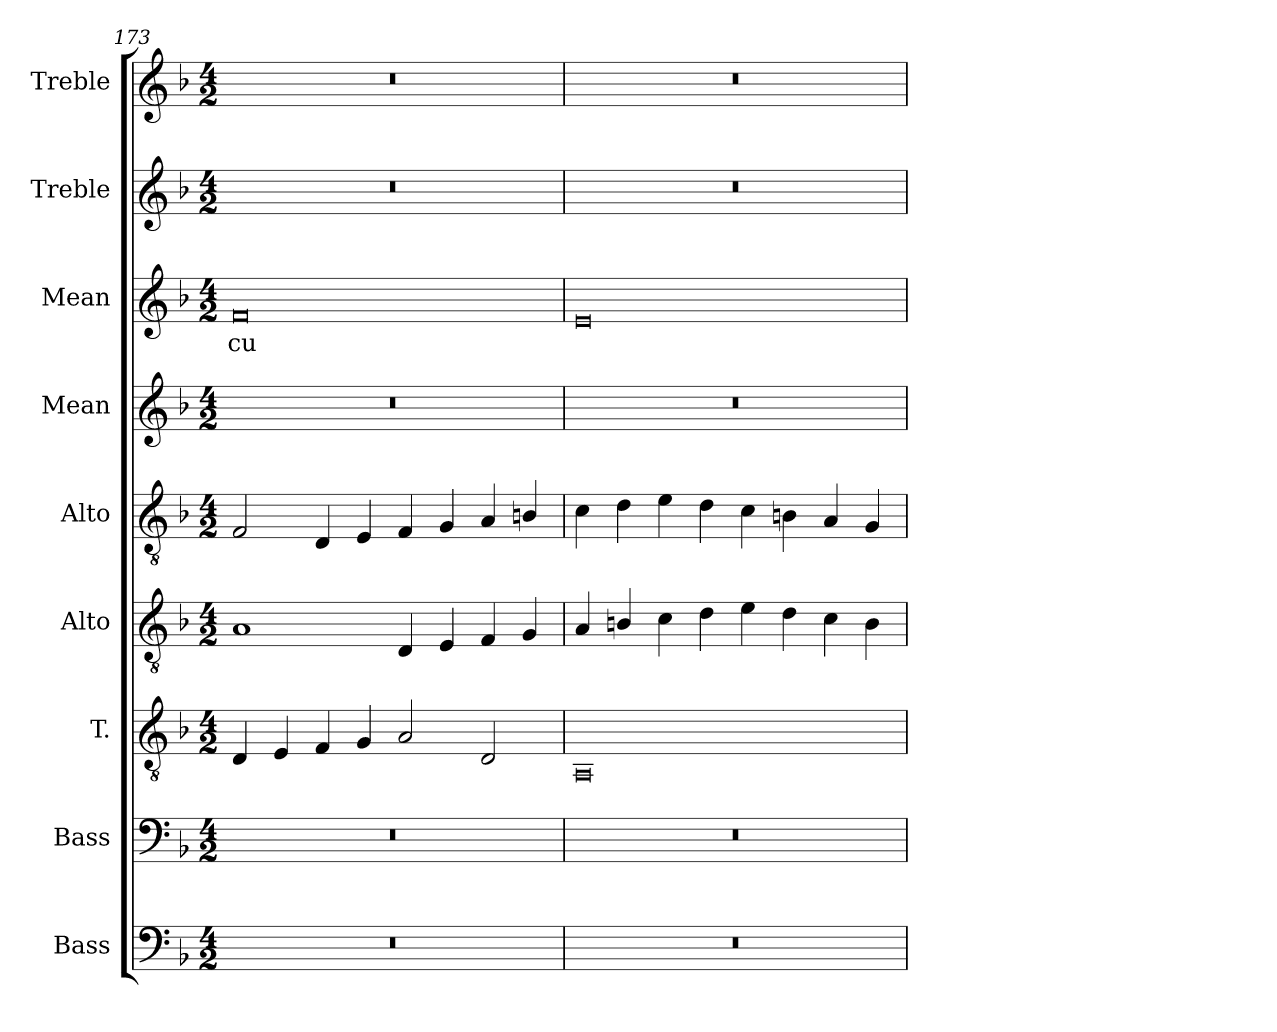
**kern	**kern	**kern	**kern	**kern	**kern	**kern	**text	**kern	**kern
*part9	*part8	*part7	*part6	*part5	*part4	*part3	*part3	*part2	*part1
*staff9	*staff8	*staff7	*staff6	*staff5	*staff4	*staff3	*staff3	*staff2	*staff1
*I"Bass	*I"Bass	*I"T.	*I"Alto	*I"Alto	*I"Mean	*I"Mean	*	*I"Treble	*I"Treble
*I'B.	*I'B.	*I'T.	*I'A2.	*I'A1.	*I'M.	*I'M.	*	*I'Tr.	*I'Tr.
!!LO:PB:g=z
*clefF4	*clefF4	*clefGv2	*clefGv2	*clefGv2	*clefG2	*clefG2	*	*clefG2	*clefG2
*	*	*ITrd7c12	*ITrd7c12	*ITrd7c12	*	*	*	*	*
*k[b-]	*k[b-]	*k[b-]	*k[b-]	*k[b-]	*k[b-]	*k[b-]	*	*k[b-]	*k[b-]
*F:	*F:	*F:	*F:	*F:	*F:	*F:	*	*F:	*F:
*M4/2	*M4/2	*M4/2	*M4/2	*M4/2	*M4/2	*M4/2	*	*M4/2	*M4/2
=173	=173	=173	=173	=173	=173	=173	=173	=173	=173
!LO:N:vis=1	!LO:N:vis=1	!	!	!	!LO:N:vis=1	!	!	!	!
!	!	!	!	!	!	!	!LO:LY:b:color=#000000	!LO:N:vis=1	!LO:N:vis=1
0r	0r	4DDi/	1AAi	2FFi/	0r	0fi	cu	0r	0r
.	.	4EEi/	.	.	.	.	.	.	.
.	.	4FFi/	.	4DDi/	.	.	.	.	.
.	.	4GGi/	.	4EEi/	.	.	.	.	.
.	.	2AAi/	4DDi/	4FFi/	.	.	.	.	.
.	.	.	4EEi/	4GGi/	.	.	.	.	.
.	.	2DDi/	4FFi/	4AAi/	.	.	.	.	.
.	.	.	4GGi/	4BBni/	.	.	.	.	.
=174	=174	=174	=174	=174	=174	=174	=174	=174	=174
!LO:N:vis=1	!LO:N:vis=1	!	!	!	!LO:N:vis=1	!	!	!LO:N:vis=1	!LO:N:vis=1
0r	0r	0AAAi	4AAi/	4Ci\	0r	0ei	.	0r	0r
.	.	.	4BBni/	4Di\	.	.	.	.	.
.	.	.	4Ci\	4Ei\	.	.	.	.	.
.	.	.	4Di\	4Di\	.	.	.	.	.
.	.	.	4Ei\	4Ci\	.	.	.	.	.
.	.	.	4Di\	4BBni\	.	.	.	.	.
.	.	.	4Ci\	4AAi/	.	.	.	.	.
.	.	.	4BBi\	4GGi/	.	.	.	.	.
=	=	=	=	=	=	=	=	=	=
*-	*-	*-	*-	*-	*-	*-	*-	*-	*-
